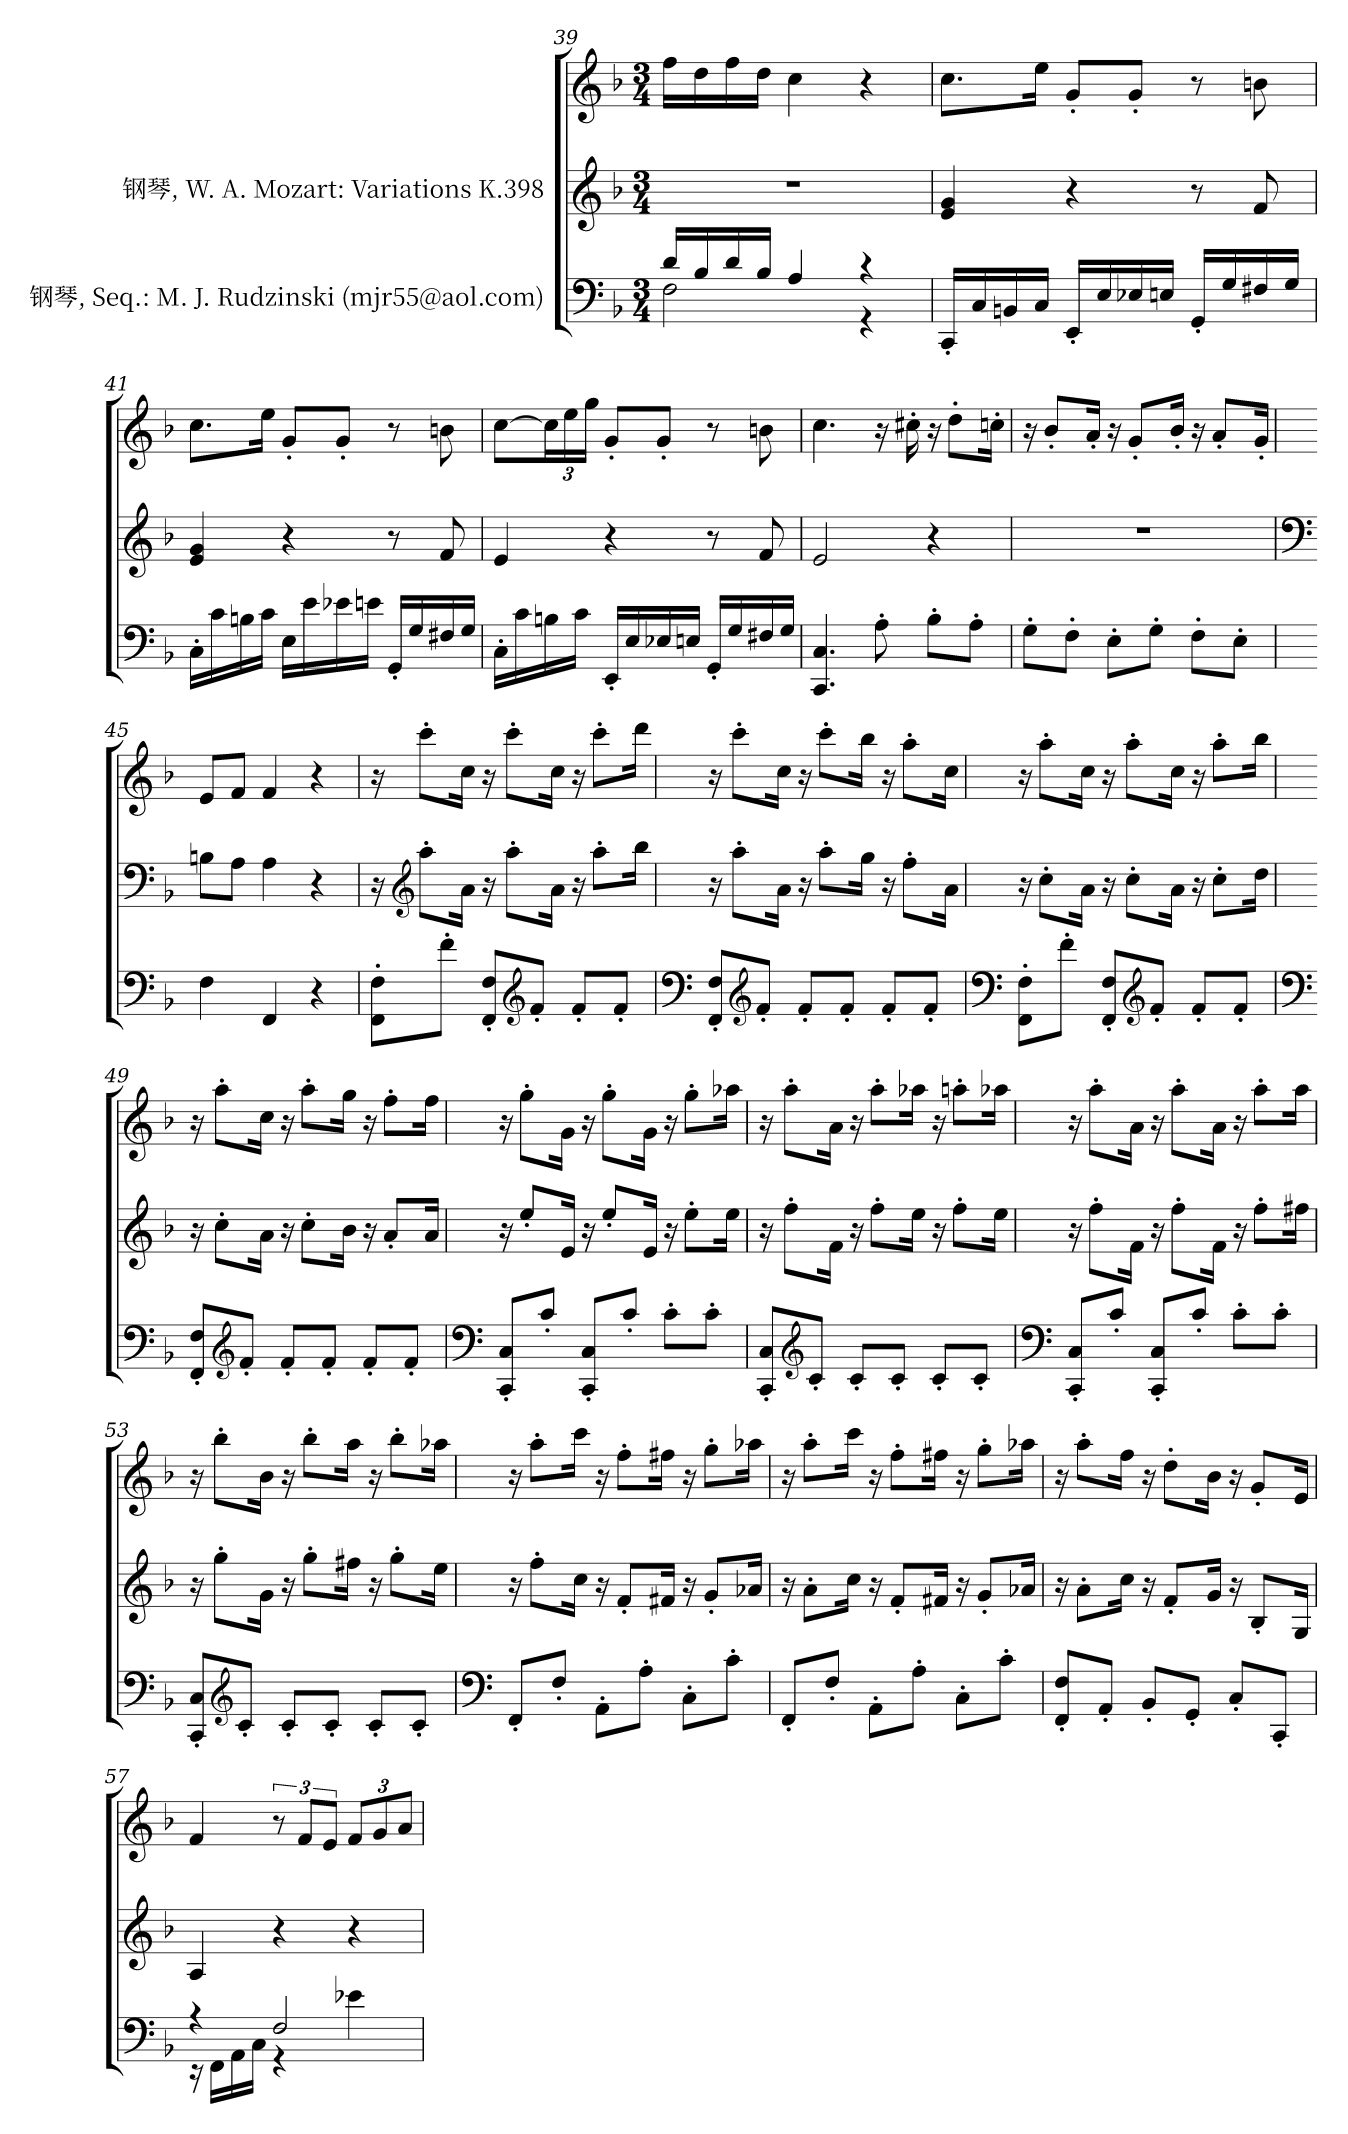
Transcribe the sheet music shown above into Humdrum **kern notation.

**kern	**kern	**kern
*part2	*part1	*part1
*staff3	*staff2	*staff1
*I"钢琴, Seq.: M. J. Rudzinski (mjr55@aol.com)	*I"钢琴, W. A. Mozart: Variations K.398	*
*clefF4	*clefG2	*clefG2
*k[b-]	*k[b-]	*k[b-]
*M3/4	*M3/4	*M3/4
=39	=39	=39
*^	*	*
16d/LL	2F\	2.r	16ff\LL
16B-/	.	.	16dd\
16d/	.	.	16ff\
16B-/JJ	.	.	16dd\JJ
4A/	.	.	4cc\
4r	4r	.	4r
*v	*v	*	*
=40	=40	=40
16CC'/LL	4e/ 4g/	8.cc\L
16C/	.	.
16BBn/	.	.
16C/JJ	.	16ee\Jk
16EE'/LL	4r	8g'/L
16E/	.	.
16E-X/	.	8g'/J
16En/JJ	.	.
16GG'/LL	8r	8r
16G/	.	.
16F#X/	8f/	8bn\
16G/JJ	.	.
!!LO:LB:g=z
=41	=41	=41
16C'\LL	4e/ 4g/	8.cc\L
16c\	.	.
16Bn\	.	.
16c\JJ	.	16ee\Jk
16E\LL	4r	8g'/L
16e\	.	.
16e-X\	.	8g'/J
16en\JJ	.	.
16GG'/LL	8r	8r
16G/	.	.
16F#X/	8f/	8bn\
16G/JJ	.	.
=42	=42	=42
16C'\LL	4e/	[8cc\L
16c\	.	.
*	*	*Xbrackettup
16Bn\	.	24cc\L]
.	.	24ee\
16c\JJ	.	.
.	.	24gg\JJ
16EE'/LL	4r	8g'/L
16E/	.	.
16E-X/	.	8g'/J
16En/JJ	.	.
16GG'/LL	8r	8r
16G/	.	.
16F#X/	8f/	8bn\
16G/JJ	.	.
=43	=43	=43
4.CC/ 4.C/	2e/	4.cc\
8A'\	.	16r
.	.	16cc#X'\
8B-'\L	4r	16r
.	.	8dd'\L
8A'\J	.	.
.	.	16ccn'\Jk
!!LO:PB:g=z
=44	=44	=44
8G'\L	2.r	16r
.	.	8b-'/L
8F'\J	.	.
.	.	16a'/Jk
8E'\L	.	16r
.	.	8g'/L
8G'\J	.	.
.	.	16b-'/Jk
8F'\L	.	16r
.	.	8a'/L
8E'\J	.	.
.	.	16g'/Jk
=45	=45	=45
*	*clefF4	*
4F\	8Bn\L	8e/L
.	8A\J	8f/J
4FF/	4A\	4f/
4r	4r	4r
=46	=46	=46
8FF\' 8F\'L	16r	16r
*	*clefG2	*
.	8aa'\L	8ccc'\L
8f'\J	.	.
.	16a\Jk	16cc\Jk
8FF/' 8F/'L	16r	16r
.	8aa'\L	8ccc'\L
*clefG2	*	*
8f'/J	.	.
.	16a\Jk	16cc\Jk
8f'/L	16r	16r
.	8aa'\L	8ccc'\L
8f'/J	.	.
.	16bb-\Jk	16ddd\Jk
=47	=47	=47
*clefF4	*	*
8FF/' 8F/'L	16r	16r
.	8aa'\L	8ccc'\L
*clefG2	*	*
8f'/J	.	.
.	16a\Jk	16cc\Jk
8f'/L	16r	16r
.	8aa'\L	8ccc'\L
8f'/J	.	.
.	16gg\Jk	16bb-\Jk
8f'/L	16r	16r
.	8ff'\L	8aa'\L
8f'/J	.	.
.	16a\Jk	16cc\Jk
!!LO:LB:g=z
=48	=48	=48
*clefF4	*	*
8FF\' 8F\'L	16r	16r
.	8cc'\L	8aa'\L
8f'\J	.	.
.	16a\Jk	16cc\Jk
8FF/' 8F/'L	16r	16r
.	8cc'\L	8aa'\L
*clefG2	*	*
8f'/J	.	.
.	16a\Jk	16cc\Jk
8f'/L	16r	16r
.	8cc'\L	8aa'\L
8f'/J	.	.
.	16dd\Jk	16bb-\Jk
=49	=49	=49
*clefF4	*	*
8FF/' 8F/'L	16r	16r
.	8cc'\L	8aa'\L
*clefG2	*	*
8f'/J	.	.
.	16a\Jk	16cc\Jk
8f'/L	16r	16r
.	8cc'\L	8aa'\L
8f'/J	.	.
.	16b-\Jk	16gg\Jk
8f'/L	16r	16r
.	8a'/L	8ff'\L
8f'/J	.	.
.	16a/Jk	16ff\Jk
=50	=50	=50
*clefF4	*	*
8CC/' 8C/'L	16r	16r
.	8ee'/L	8gg'\L
8c'/J	.	.
.	16e/Jk	16g\Jk
8CC/' 8C/'L	16r	16r
.	8ee'/L	8gg'\L
8c'/J	.	.
.	16e/Jk	16g\Jk
8c'\L	16r	16r
.	8ee'\L	8gg'\L
8c'\J	.	.
.	16ee\Jk	16aa-X\Jk
!!LO:LB:g=z
=51	=51	=51
8CC/' 8C/'L	16r	16r
.	8ff'\L	8aa'\L
*clefG2	*	*
8c'/J	.	.
.	16f\Jk	16a\Jk
8c'/L	16r	16r
.	8ff'\L	8aa'\L
8c'/J	.	.
.	16ee\Jk	16aa-X\Jk
8c'/L	16r	16r
.	8ff'\L	8aan'\L
8c'/J	.	.
.	16ee\Jk	16aa-X\Jk
=52	=52	=52
*clefF4	*	*
8CC/' 8C/'L	16r	16r
.	8ff'\L	8aa'\L
8c'/J	.	.
.	16f\Jk	16a\Jk
8CC/' 8C/'L	16r	16r
.	8ff'\L	8aa'\L
8c'/J	.	.
.	16f\Jk	16a\Jk
8c'\L	16r	16r
.	8ff'\L	8aa'\L
8c'\J	.	.
.	16ff#X\Jk	16aa\Jk
=53	=53	=53
8CC/' 8C/'L	16r	16r
.	8gg'\L	8bb-'\L
*clefG2	*	*
8c'/J	.	.
.	16g\Jk	16b-\Jk
8c'/L	16r	16r
.	8gg'\L	8bb-'\L
8c'/J	.	.
.	16ff#X\Jk	16aa\Jk
8c'/L	16r	16r
.	8gg'\L	8bb-'\L
8c'/J	.	.
.	16ee\Jk	16aa-X\Jk
!!LO:LB:g=z
=54	=54	=54
*clefF4	*	*
8FF'/L	16r	16r
.	8ff'\L	8aa'\L
8F'/J	.	.
.	16cc\Jk	16ccc\Jk
8AA'\L	16r	16r
.	8f'/L	8ff'\L
8A'\J	.	.
.	16f#X/Jk	16ff#X\Jk
8C'\L	16r	16r
.	8g'/L	8gg'\L
8c'\J	.	.
.	16a-X/Jk	16aa-X\Jk
=55	=55	=55
8FF'/L	16r	16r
.	8a'\L	8aa'\L
8F'/J	.	.
.	16cc\Jk	16ccc\Jk
8AA'\L	16r	16r
.	8f'/L	8ff'\L
8A'\J	.	.
.	16f#X/Jk	16ff#X\Jk
8C'\L	16r	16r
.	8g'/L	8gg'\L
8c'\J	.	.
.	16a-X/Jk	16aa-X\Jk
=56	=56	=56
8FF/' 8F/'L	16r	16r
.	8a'\L	8aa'\L
8AA'/J	.	.
.	16cc\Jk	16ff\Jk
8BB-'/L	16r	16r
.	8f'/L	8dd'\L
8GG'/J	.	.
.	16g/Jk	16b-\Jk
8C'/L	16r	16r
.	8B-'/L	8g'/L
8CC'/J	.	.
.	16G/Jk	16e/Jk
=57	=57	=57
*^	*	*
4r	16r	4A/	4f/
.	16FF\LL	.	.
.	16AA\	.	.
.	16C\JJ	.	.
*	*	*	*brackettup
2F/	4r	4r	12r
.	.	.	12f/L
.	.	.	12e/J
*	*	*	*Xbrackettup
.	4e-X\	4r	12f/L
.	.	.	12g/
.	.	.	12a/J
*v	*v	*	*
=	=	=
*-	*-	*-
